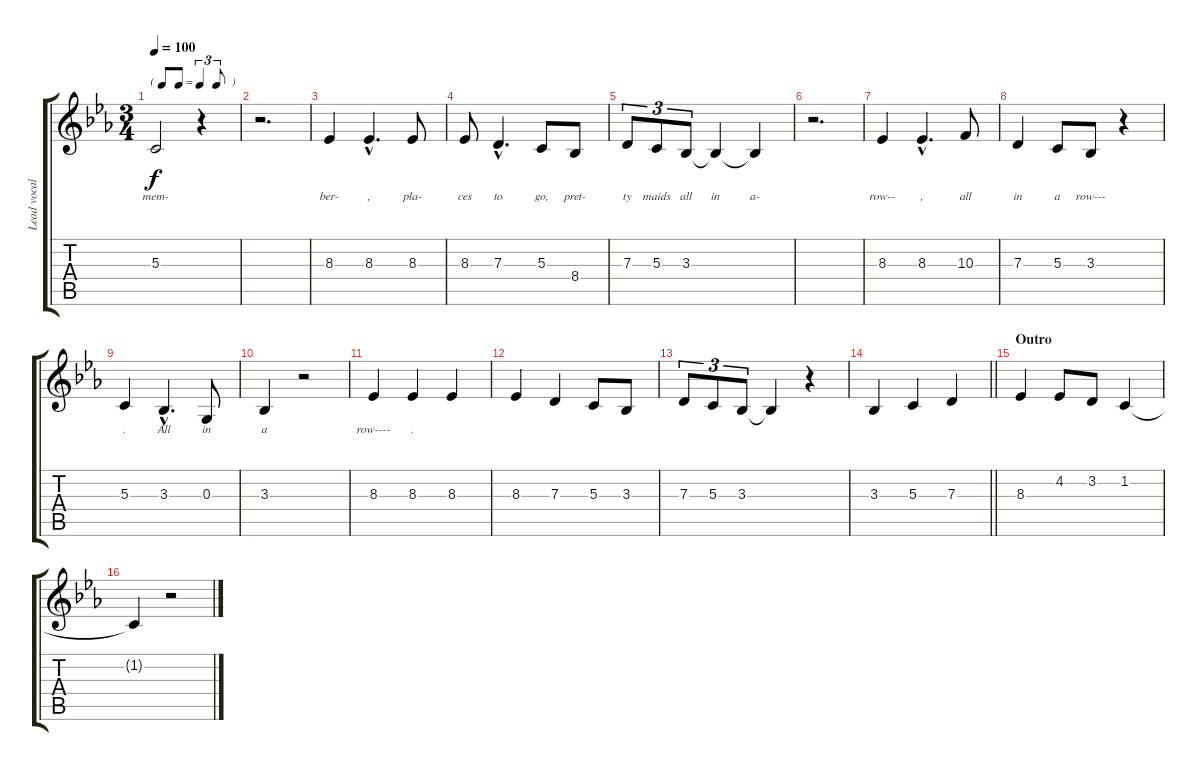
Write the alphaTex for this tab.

\track ("Lead vocal - Walsh" "Lead vocal") {instrument brightacousticpiano}
\staff {score tabs}
\tuning (E4 B3 G3 D3 A2 E2) {hide}
\ts (3 4)
\tf triplet8th
\tempo 100
\clef g2
\ks eb
5.3.2{lyrics (0 "mem-") lyrics (1 "") lyrics (2 "") lyrics (3 "") lyrics (4 "") dy f} r.4 |
r.2{d} |
8.3.4{lyrics (0 "ber-") lyrics (1 "") lyrics (2 "") lyrics (3 "") lyrics (4 "")} 8.3{hac}.4{d lyrics (0 ",") lyrics (1 "") lyrics (2 "") lyrics (3 "") lyrics (4 "")} 8.3.8{lyrics (0 "pla-") lyrics (1 "") lyrics (2 "") lyrics (3 "") lyrics (4 "")} |
8.3.8{lyrics (0 "ces") lyrics (1 "") lyrics (2 "") lyrics (3 "") lyrics (4 "")} 7.3{hac}.4{d lyrics (0 "to") lyrics (1 "") lyrics (2 "") lyrics (3 "") lyrics (4 "")} 5.3.8{lyrics (0 "go,") lyrics (1 "") lyrics (2 "") lyrics (3 "") lyrics (4 "")} 8.4.8{lyrics (0 "pret-") lyrics (1 "") lyrics (2 "") lyrics (3 "") lyrics (4 "")} |
7.3.8{tu (3 2) lyrics (0 "ty") lyrics (1 "") lyrics (2 "") lyrics (3 "") lyrics (4 "")} 5.3.8{tu (3 2) lyrics (0 "maids") lyrics (1 "") lyrics (2 "") lyrics (3 "") lyrics (4 "")} 3.3.8{tu (3 2) lyrics (0 "all") lyrics (1 "") lyrics (2 "") lyrics (3 "") lyrics (4 "")} 3.3{t}.4{lyrics (0 "in") lyrics (1 "") lyrics (2 "") lyrics (3 "") lyrics (4 "")} 3.3{t}.4{lyrics (0 "a-") lyrics (1 "") lyrics (2 "") lyrics (3 "") lyrics (4 "")} |
r.2{d} |
8.3.4{lyrics (0 "row--") lyrics (1 "") lyrics (2 "") lyrics (3 "") lyrics (4 "")} 8.3{hac}.4{d lyrics (0 ",") lyrics (1 "") lyrics (2 "") lyrics (3 "") lyrics (4 "")} 10.3.8{lyrics (0 "all") lyrics (1 "") lyrics (2 "") lyrics (3 "") lyrics (4 "")} |
7.3.4{lyrics (0 "in") lyrics (1 "") lyrics (2 "") lyrics (3 "") lyrics (4 "")} 5.3.8{lyrics (0 "a") lyrics (1 "") lyrics (2 "") lyrics (3 "") lyrics (4 "")} 3.3.8{lyrics (0 "row---") lyrics (1 "") lyrics (2 "") lyrics (3 "") lyrics (4 "")} r.4 |
5.3.4{lyrics (0 ".") lyrics (1 "") lyrics (2 "") lyrics (3 "") lyrics (4 "")} 3.3{hac}.4{d lyrics (0 "All") lyrics (1 "") lyrics (2 "") lyrics (3 "") lyrics (4 "")} 0.3.8{lyrics (0 "in") lyrics (1 "") lyrics (2 "") lyrics (3 "") lyrics (4 "")} |
3.3.4{lyrics (0 "a") lyrics (1 "") lyrics (2 "") lyrics (3 "") lyrics (4 "")} r.2 |
8.3.4{lyrics (0 "row----") lyrics (1 "") lyrics (2 "") lyrics (3 "") lyrics (4 "")} 8.3.4{lyrics (0 ".") lyrics (1 "") lyrics (2 "") lyrics (3 "") lyrics (4 "")} 8.3.4 |
8.3.4 7.3.4 5.3.8 3.3.8 |
7.3.8{tu (3 2)} 5.3.8{tu (3 2)} 3.3.8{tu (3 2)} 3.3{t}.4 r.4 |
\barLineRight lightlight
3.3.4 5.3.4 7.3.4 |
\section ("" "Outro")
8.3.4 4.2.8 3.2.8 1.2.4 |
1.2{t}.4 r.2
